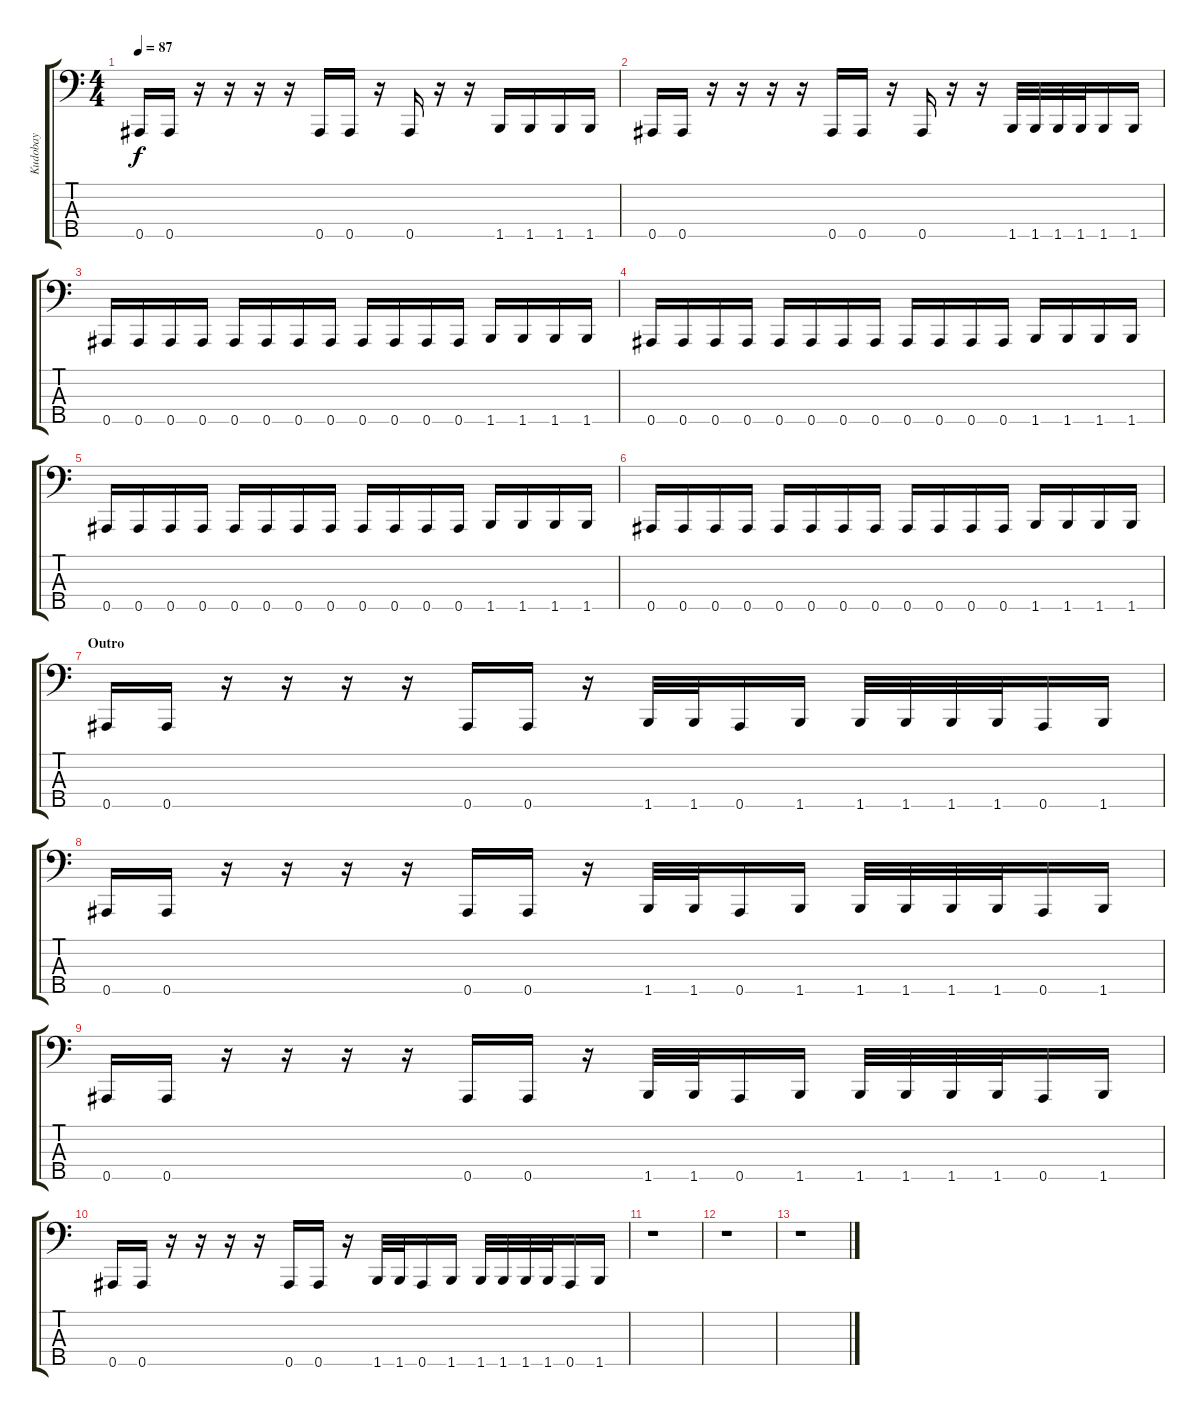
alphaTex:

\track ("Kudobay" "Kudobay") {instrument electricbassfinger}
\staff {score tabs}
\tuning (Ab2 Eb2 Bb1 F1 Bb0) {hide}
\ts (4 4)
\tempo 87
\clef f4
\ks c
0.5.16{dy f} 0.5.16 r.16 r.16 r.16 r.16 0.5.16 0.5.16 r.16 0.5.16 r.16 r.16 1.5.16 1.5.16 1.5.16 1.5.16 |
0.5.16 0.5.16 r.16 r.16 r.16 r.16 0.5.16 0.5.16 r.16 0.5.16 r.16 r.16 1.5.32 1.5.32 1.5.32 1.5.32 1.5.16 1.5.16 |
0.5.16 0.5.16 0.5.16 0.5.16 0.5.16 0.5.16 0.5.16 0.5.16 0.5.16 0.5.16 0.5.16 0.5.16 1.5.16 1.5.16 1.5.16 1.5.16 |
0.5.16 0.5.16 0.5.16 0.5.16 0.5.16 0.5.16 0.5.16 0.5.16 0.5.16 0.5.16 0.5.16 0.5.16 1.5.16 1.5.16 1.5.16 1.5.16 |
0.5.16 0.5.16 0.5.16 0.5.16 0.5.16 0.5.16 0.5.16 0.5.16 0.5.16 0.5.16 0.5.16 0.5.16 1.5.16 1.5.16 1.5.16 1.5.16 |
0.5.16 0.5.16 0.5.16 0.5.16 0.5.16 0.5.16 0.5.16 0.5.16 0.5.16 0.5.16 0.5.16 0.5.16 1.5.16 1.5.16 1.5.16 1.5.16 |
\section ("" "Outro")
0.5.16 0.5.16 r.16 r.16 r.16 r.16 0.5.16 0.5.16 r.16 1.5.32 1.5.32 0.5.16 1.5.16 1.5.32 1.5.32 1.5.32 1.5.32 0.5.16 1.5.16 |
0.5.16 0.5.16 r.16 r.16 r.16 r.16 0.5.16 0.5.16 r.16 1.5.32 1.5.32 0.5.16 1.5.16 1.5.32 1.5.32 1.5.32 1.5.32 0.5.16 1.5.16 |
0.5.16 0.5.16 r.16 r.16 r.16 r.16 0.5.16 0.5.16 r.16 1.5.32 1.5.32 0.5.16 1.5.16 1.5.32 1.5.32 1.5.32 1.5.32 0.5.16 1.5.16 |
0.5.16 0.5.16 r.16 r.16 r.16 r.16 0.5.16 0.5.16 r.16 1.5.32 1.5.32 0.5.16 1.5.16 1.5.32 1.5.32 1.5.32 1.5.32 0.5.16 1.5.16 |
r.1 |
r.1 |
r.1
